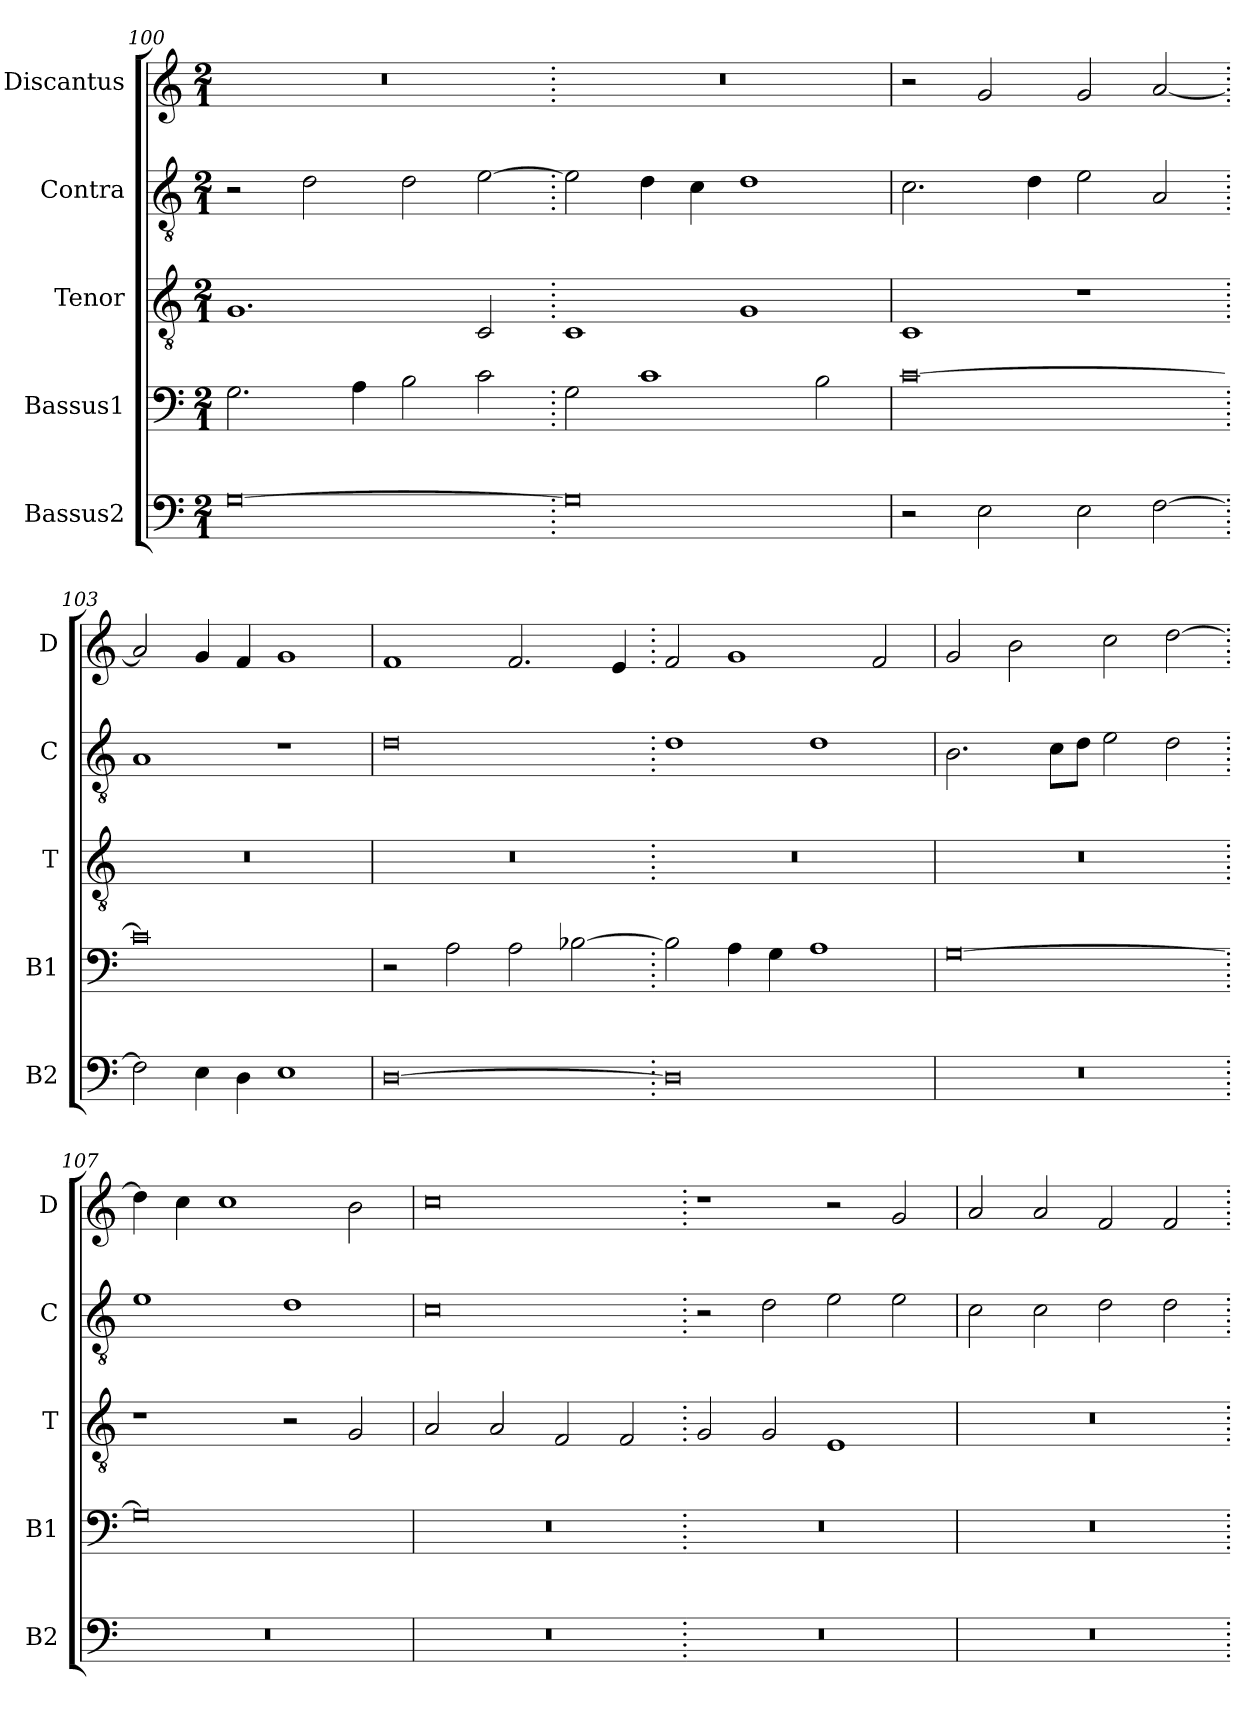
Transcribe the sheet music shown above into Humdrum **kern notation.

**kern	**kern	**kern	**kern	**kern
*part5	*part4	*part3	*part2	*part1
*staff5	*staff4	*staff3	*staff2	*staff1
*I"Bassus2	*I"Bassus1	*I"Tenor	*I"Contra	*I"Discantus
*I'B2	*I'B1	*I'T	*I'C	*I'D
*clefF4	*clefF4	*clefGv2	*clefGv2	*clefG2
*k[]	*k[]	*k[]	*k[]	*k[]
*M2/1	*M2/1	*M2/1	*M2/1	*M2/1
=100	=100	=100	=100	=100
[0G	2.G\	1.G	2r	0r
.	.	.	2d\	.
.	4A\	.	.	.
.	2B\	.	2d\	.
.	2c\	2C/	[2e\	.
=101.	=101.	=101.	=101.	=101.
0G]	2G\	1C	2e\]	0r
.	1c	.	4d\	.
.	.	.	4c\	.
.	.	1G	1d	.
.	2B\	.	.	.
=102	=102	=102	=102	=102
2r	[0c	1C	2.c\	2r
2E\	.	.	.	2g/
.	.	.	4d\	.
2E\	.	1r	2e\	2g/
[2F\	.	.	2A/	[2a/
=103.	=103.	=103.	=103.	=103.
2F\]	0c]	0r	1A	2a/]
4E\	.	.	.	4g/
4D\	.	.	.	4f/
1E	.	.	1r	1g
=104	=104	=104	=104	=104
[0D	2r	0r	0d	1f
.	2A\	.	.	.
.	2A\	.	.	2.f/
.	[2B-X\	.	.	.
.	.	.	.	4e/
=105.	=105.	=105.	=105.	=105.
0D]	2B-\]	0r	1d	2f/
.	4A\	.	.	1g
.	4G\	.	.	.
.	1A	.	1d	.
.	.	.	.	2f/
=106	=106	=106	=106	=106
0r	[0G	0r	2.B\	2g/
.	.	.	.	2b\
.	.	.	8c\L	.
.	.	.	8d\J	.
.	.	.	2e\	2cc\
.	.	.	2d\	[2dd\
=107.	=107.	=107.	=107.	=107.
0r	0G]	1r	1e	4dd\]
.	.	.	.	4cc\
.	.	.	.	1cc
.	.	2r	1d	.
.	.	2G/	.	2b\
=108	=108	=108	=108	=108
0r	0r	2A/	0c	0cc
.	.	2A/	.	.
.	.	2F/	.	.
.	.	2F/	.	.
=109.	=109.	=109.	=109.	=109.
0r	0r	2G/	2r	1r
.	.	2G/	2d\	.
.	.	1E	2e\	2r
.	.	.	2e\	2g/
=110	=110	=110	=110	=110
0r	0r	0r	2c\	2a/
.	.	.	2c\	2a/
.	.	.	2d\	2f/
.	.	.	2d\	2f/
=.	=.	=.	=.	=.
*-	*-	*-	*-	*-
